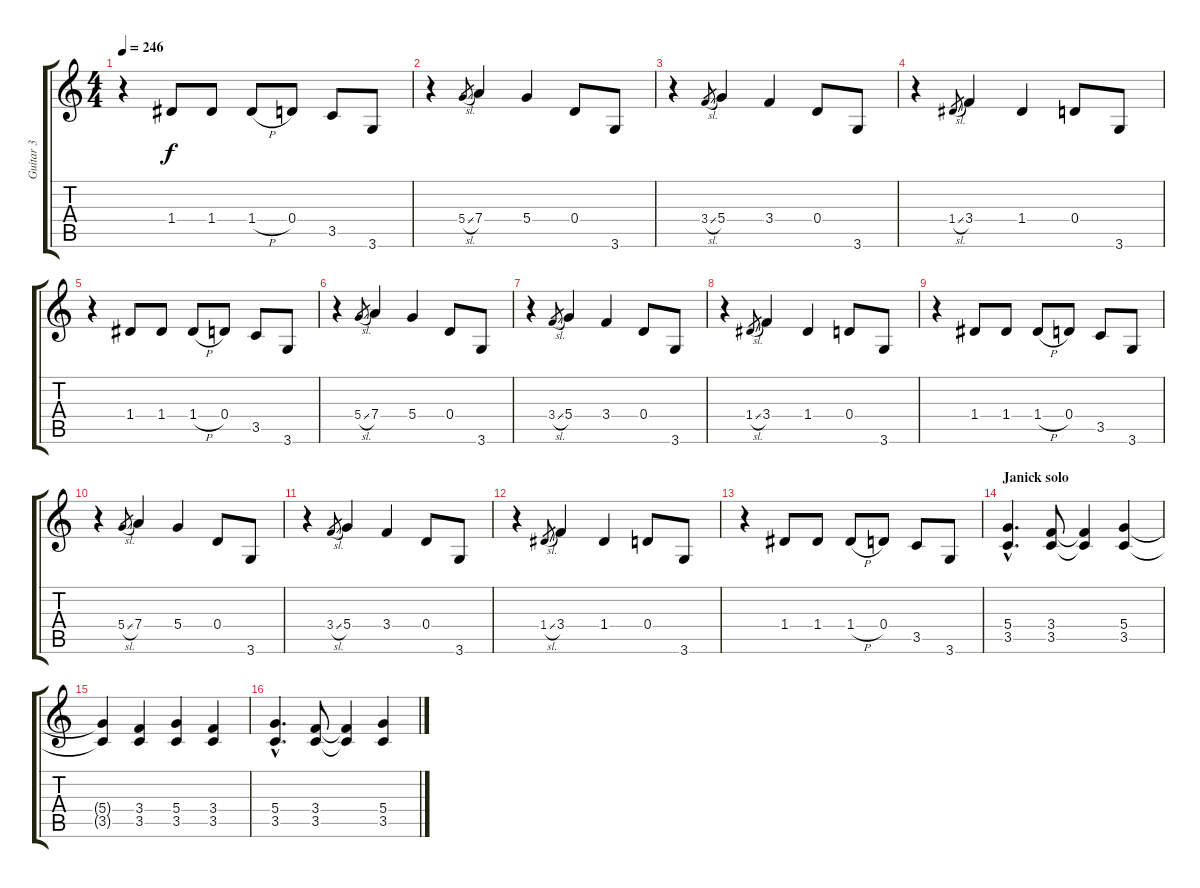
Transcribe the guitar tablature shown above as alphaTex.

\track ("Guitar 3" "Guitar 3") {instrument distortionguitar}
\staff {score tabs}
\tuning (E4 B3 G3 D3 A2 E2) {hide}
\ts (4 4)
\tempo 246
\clef g2
\ks c
r.4{dy f} 1.4.8 1.4.8 1.4{h}.8 0.4.8 3.5.8 3.6.8 |
r.4 5.4{sl}.8{gr} 7.4.4 5.4.4 0.4.8 3.6.8 |
r.4 3.4{sl}.8{gr} 5.4.4 3.4.4 0.4.8 3.6.8 |
r.4 1.4{sl}.8{gr} 3.4.4 1.4.4 0.4.8 3.6.8 |
r.4 1.4.8 1.4.8 1.4{h}.8 0.4.8 3.5.8 3.6.8 |
r.4 5.4{sl}.8{gr} 7.4.4 5.4.4 0.4.8 3.6.8 |
r.4 3.4{sl}.8{gr} 5.4.4 3.4.4 0.4.8 3.6.8 |
r.4 1.4{sl}.8{gr} 3.4.4 1.4.4 0.4.8 3.6.8 |
r.4 1.4.8 1.4.8 1.4{h}.8 0.4.8 3.5.8 3.6.8 |
r.4 5.4{sl}.8{gr} 7.4.4 5.4.4 0.4.8 3.6.8 |
r.4 3.4{sl}.8{gr} 5.4.4 3.4.4 0.4.8 3.6.8 |
r.4 1.4{sl}.8{gr} 3.4.4 1.4.4 0.4.8 3.6.8 |
r.4 1.4.8 1.4.8 1.4{h}.8 0.4.8 3.5.8 3.6.8 |
\section ("" "Janick solo")
(5.4{hac} 3.5{hac}).4{d} (3.4 3.5).8 (3.4{t} 3.5{t}).4 (5.4 3.5).4 |
(5.4{t} 3.5{t}).4 (3.4 3.5).4 (5.4 3.5).4 (3.4 3.5).4 |
(5.4{hac} 3.5{hac}).4{d} (3.4 3.5).8 (3.4{t} 3.5{t}).4 (5.4 3.5).4
